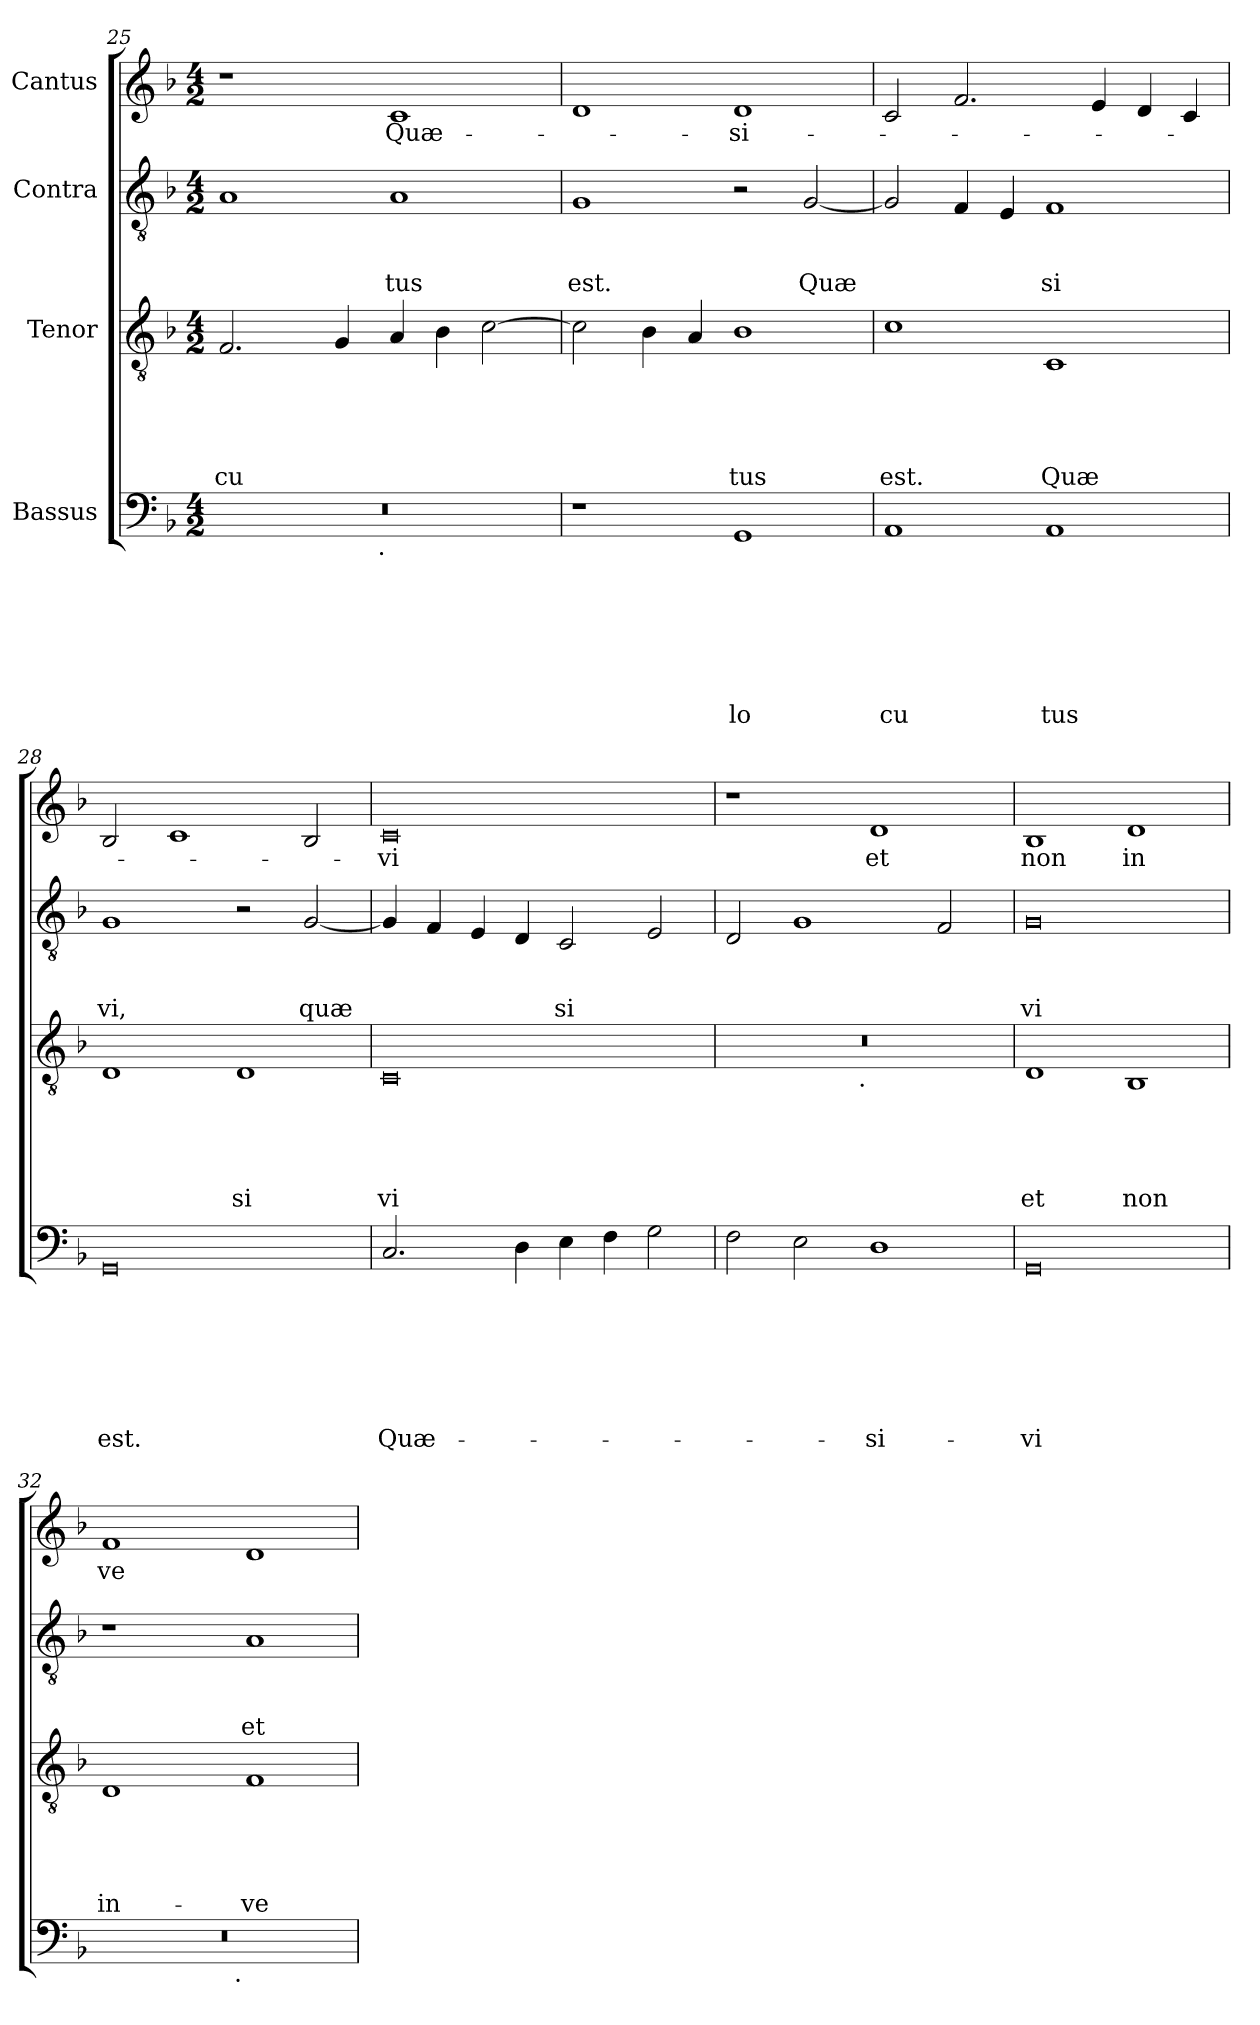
**kern	**text	**text	**text	**text	**text	**text	**text	**kern	**text	**text	**text	**text	**text	**kern	**text	**text	**text	**kern	**text
*part4	*part4	*part4	*part4	*part4	*part4	*part4	*part4	*part3	*part3	*part3	*part3	*part3	*part3	*part2	*part2	*part2	*part2	*part1	*part1
*staff4	*staff4	*staff4	*staff4	*staff4	*staff4	*staff4	*staff4	*staff3	*staff3	*staff3	*staff3	*staff3	*staff3	*staff2	*staff2	*staff2	*staff2	*staff1	*staff1
*I"Bassus	*	*	*	*	*	*	*	*I"Tenor	*	*	*	*	*	*I"Contra	*	*	*	*I"Cantus	*
*clefF4	*	*	*	*	*	*	*	*clefGv2	*	*	*	*	*	*clefGv2	*	*	*	*clefG2	*
*k[b-]	*	*	*	*	*	*	*	*k[b-]	*	*	*	*	*	*k[b-]	*	*	*	*k[b-]	*
*F:	*	*	*	*	*	*	*	*F:	*	*	*	*	*	*F:	*	*	*	*F:	*
*M4/2	*	*	*	*	*	*	*	*M4/2	*	*	*	*	*	*M4/2	*	*	*	*M4/2	*
=25	=25	=25	=25	=25	=25	=25	=25	=25	=25	=25	=25	=25	=25	=25	=25	=25	=25	=25	=25
!	!	!	!	!	!	!	!	!	!	!	!	!	!LO:LY:b	!	!	!	!	!	!
*^	*	*	*	*	*	*	*	*	*	*	*	*	*	*	*	*	*	*	*
0r	2ryy	.	.	.	.	.	.	.	2.F/	.	.	.	.	cu	1A	.	.	.	1r	.
.	4...ryy	.	.	.	.	.	.	.	.	.	.	.	.	.	.	.	.	.	.	.
.	.	.	.	.	.	.	.	.	4G/	.	.	.	.	.	.	.	.	.	.	.
!	!LO:TX:b:t=.	!	!	!	!	!	!	!	!	!	!	!	!	!	!	!	!	!	!	!
.	1ryy	.	.	.	.	.	.	.	.	.	.	.	.	.	.	.	.	.	.	.
!	!	!	!	!	!	!	!	!	!	!	!	!	!	!	!	!	!	!LO:LY:b	!	!LO:LY:b
.	.	.	.	.	.	.	.	.	4A/	.	.	.	.	.	1A	.	.	tus	1c	Quæ-
.	.	.	.	.	.	.	.	.	4B-\	.	.	.	.	.	.	.	.	.	.	.
.	.	.	.	.	.	.	.	.	[>2c\	.	.	.	.	.	.	.	.	.	.	.
.	32ryy	.	.	.	.	.	.	.	.	.	.	.	.	.	.	.	.	.	.	.
=26	=26	=26	=26	=26	=26	=26	=26	=26	=26	=26	=26	=26	=26	=26	=26	=26	=26	=26	=26	=26
!	!	!	!	!	!	!	!	!	!	!	!	!	!	!	!	!	!	!LO:LY:b	!	!
*v	*v	*	*	*	*	*	*	*	*	*	*	*	*	*	*	*	*	*	*	*
1r	.	.	.	.	.	.	.	2c\]	.	.	.	.	.	1G	.	.	est.	1d	.
.	.	.	.	.	.	.	.	4B-\	.	.	.	.	.	.	.	.	.	.	.
.	.	.	.	.	.	.	.	4A/	.	.	.	.	.	.	.	.	.	.	.
!	!	!	!	!	!	!	!LO:LY:b	!	!	!	!	!	!LO:LY:b	!	!	!	!	!	!LO:LY:b
1GG	.	.	.	.	.	.	lo	1B-	.	.	.	.	tus	2r	.	.	.	1d	-si-
!	!	!	!	!	!	!	!	!	!	!	!	!	!	!	!	!	!LO:LY:b	!	!
.	.	.	.	.	.	.	.	.	.	.	.	.	.	[<2G/	.	.	Quæ	.	.
=27	=27	=27	=27	=27	=27	=27	=27	=27	=27	=27	=27	=27	=27	=27	=27	=27	=27	=27	=27
!	!	!	!	!	!	!	!LO:LY:b	!	!	!	!	!	!LO:LY:b	!	!	!	!	!	!
1AA	.	.	.	.	.	.	cu	1c	.	.	.	.	est.	2G/]	.	.	.	2c/	.
.	.	.	.	.	.	.	.	.	.	.	.	.	.	4F/	.	.	.	2.f/	.
.	.	.	.	.	.	.	.	.	.	.	.	.	.	4E/	.	.	.	.	.
!	!	!	!	!	!	!	!LO:LY:b	!	!	!	!	!	!LO:LY:b	!	!	!	!LO:LY:b	!	!
1AA	.	.	.	.	.	.	tus	1C	.	.	.	.	Quæ	1F	.	.	si	.	.
.	.	.	.	.	.	.	.	.	.	.	.	.	.	.	.	.	.	4e/	.
.	.	.	.	.	.	.	.	.	.	.	.	.	.	.	.	.	.	4d/	.
.	.	.	.	.	.	.	.	.	.	.	.	.	.	.	.	.	.	4c/	.
=28	=28	=28	=28	=28	=28	=28	=28	=28	=28	=28	=28	=28	=28	=28	=28	=28	=28	=28	=28
!	!	!	!	!	!	!	!LO:LY:b	!	!	!	!	!	!	!	!	!	!LO:LY:b	!	!
0GG	.	.	.	.	.	.	est.	1D	.	.	.	.	.	1G	.	.	vi,	2B-/	.
.	.	.	.	.	.	.	.	.	.	.	.	.	.	.	.	.	.	1c	.
!	!	!	!	!	!	!	!	!	!	!	!	!	!LO:LY:b	!	!	!	!	!	!
.	.	.	.	.	.	.	.	1D	.	.	.	.	si	2r	.	.	.	.	.
!	!	!	!	!	!	!	!	!	!	!	!	!	!	!	!	!	!LO:LY:b	!	!
.	.	.	.	.	.	.	.	.	.	.	.	.	.	[<2G/	.	.	quæ	2B-/	.
!!LO:LB:g=z
=29	=29	=29	=29	=29	=29	=29	=29	=29	=29	=29	=29	=29	=29	=29	=29	=29	=29	=29	=29
!	!	!	!	!	!	!	!LO:LY:b	!	!	!	!	!	!LO:LY:b	!	!	!	!	!	!LO:LY:b
2.C/	.	.	.	.	.	.	Quæ-	0C	.	.	.	.	vi	4G/]	.	.	.	0c	-vi
.	.	.	.	.	.	.	.	.	.	.	.	.	.	4F/	.	.	.	.	.
.	.	.	.	.	.	.	.	.	.	.	.	.	.	4E/	.	.	.	.	.
4D\	.	.	.	.	.	.	.	.	.	.	.	.	.	4D/	.	.	.	.	.
!	!	!	!	!	!	!	!	!	!	!	!	!	!	!	!	!	!LO:LY:b	!	!
4E\	.	.	.	.	.	.	.	.	.	.	.	.	.	2C/	.	.	si	.	.
4F\	.	.	.	.	.	.	.	.	.	.	.	.	.	.	.	.	.	.	.
2G\	.	.	.	.	.	.	.	.	.	.	.	.	.	2E/	.	.	.	.	.
=30	=30	=30	=30	=30	=30	=30	=30	=30	=30	=30	=30	=30	=30	=30	=30	=30	=30	=30	=30
*	*	*	*	*	*	*	*	*^	*	*	*	*	*	*	*	*	*	*	*
2F\	.	.	.	.	.	.	.	0r	2ryy	.	.	.	.	.	2D/	.	.	.	1r	.
2E\	.	.	.	.	.	.	.	.	4...ryy	.	.	.	.	.	1G	.	.	.	.	.
!	!	!	!	!	!	!	!	!	!LO:TX:b:t=.	!	!	!	!	!	!	!	!	!	!	!
.	.	.	.	.	.	.	.	.	1ryy	.	.	.	.	.	.	.	.	.	.	.
!	!	!	!	!	!	!	!LO:LY:b	!	!	!	!	!	!	!	!	!	!	!	!	!LO:LY:b
1D	.	.	.	.	.	.	-si-	.	.	.	.	.	.	.	.	.	.	.	1d	et
.	.	.	.	.	.	.	.	.	.	.	.	.	.	.	2F/	.	.	.	.	.
.	.	.	.	.	.	.	.	.	32ryy	.	.	.	.	.	.	.	.	.	.	.
=31	=31	=31	=31	=31	=31	=31	=31	=31	=31	=31	=31	=31	=31	=31	=31	=31	=31	=31	=31	=31
!	!	!	!	!	!	!	!LO:LY:b	!	!	!	!	!	!	!LO:LY:b	!	!	!	!LO:LY:b	!	!LO:LY:b
*	*	*	*	*	*	*	*	*v	*v	*	*	*	*	*	*	*	*	*	*	*
0GG	.	.	.	.	.	.	-vi	1D	.	.	.	.	et	0G	.	.	vi	1B-	non
!	!	!	!	!	!	!	!	!	!	!	!	!	!LO:LY:b	!	!	!	!	!	!LO:LY:b
.	.	.	.	.	.	.	.	1BB-	.	.	.	.	non	.	.	.	.	1d	in
=32	=32	=32	=32	=32	=32	=32	=32	=32	=32	=32	=32	=32	=32	=32	=32	=32	=32	=32	=32
!	!	!	!	!	!	!	!	!	!	!	!	!	!LO:LY:b	!	!	!	!	!	!LO:LY:b
*^	*	*	*	*	*	*	*	*	*	*	*	*	*	*	*	*	*	*	*
0r	2ryy	.	.	.	.	.	.	.	1D	.	.	.	.	in-	1r	.	.	.	1f	ve
.	4...ryy	.	.	.	.	.	.	.	.	.	.	.	.	.	.	.	.	.	.	.
!	!LO:TX:b:t=.	!	!	!	!	!	!	!	!	!	!	!	!	!	!	!	!	!	!	!
.	1ryy	.	.	.	.	.	.	.	.	.	.	.	.	.	.	.	.	.	.	.
!	!	!	!	!	!	!	!	!	!	!	!	!	!	!LO:LY:b	!	!	!	!LO:LY:b	!	!
.	.	.	.	.	.	.	.	.	1F	.	.	.	.	-ve-	1A	.	.	et	1d	.
.	32ryy	.	.	.	.	.	.	.	.	.	.	.	.	.	.	.	.	.	.	.
*v	*v	*	*	*	*	*	*	*	*	*	*	*	*	*	*	*	*	*	*	*
=	=	=	=	=	=	=	=	=	=	=	=	=	=	=	=	=	=	=	=
*-	*-	*-	*-	*-	*-	*-	*-	*-	*-	*-	*-	*-	*-	*-	*-	*-	*-	*-	*-
